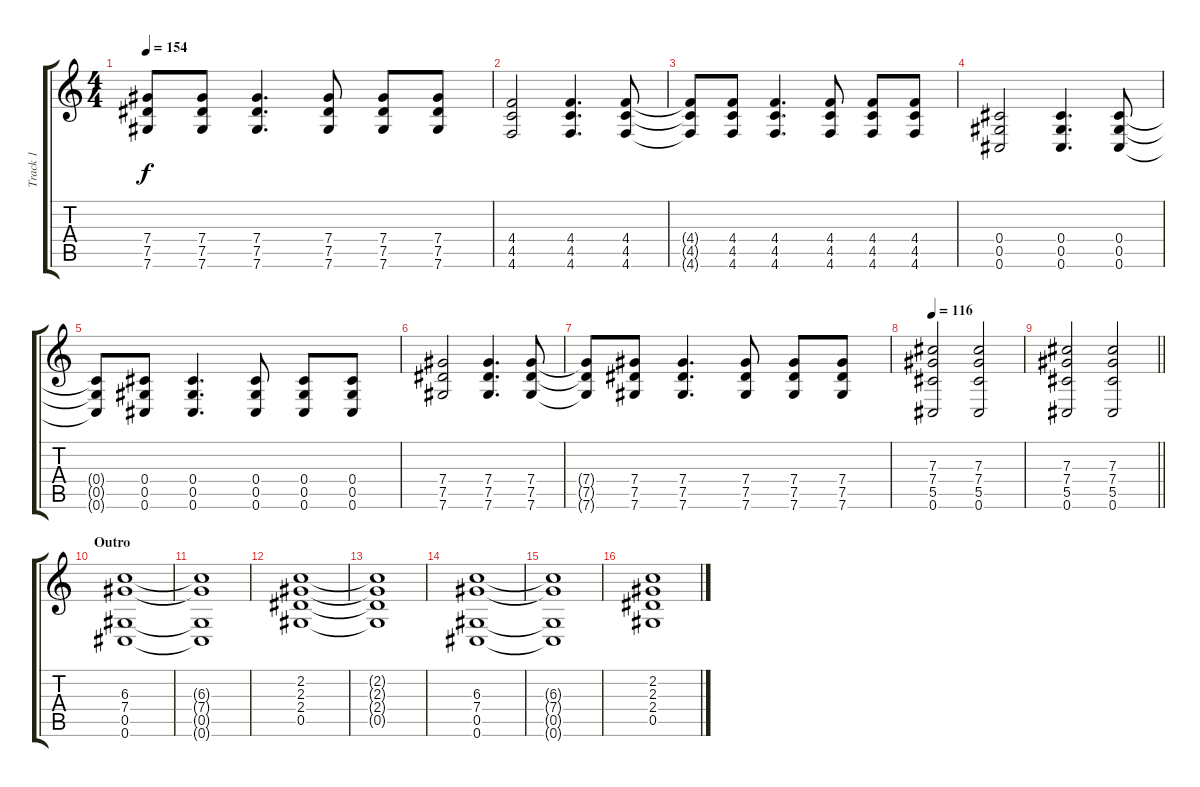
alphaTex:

\track ("Track 1" "Track 1") {instrument overdrivenguitar}
\staff {score tabs}
\tuning (Eb4 Bb3 Gb3 Db3 Ab2 Db2) {hide}
\ts (4 4)
\tempo 154
\clef g2
\ks c
(7.4{t} 7.5{t} 7.6{t}).8{dy f} (7.4 7.5 7.6).8 (7.4 7.5 7.6).4{d} (7.4 7.5 7.6).8 (7.4 7.5 7.6).8 (7.4 7.5 7.6).8 |
(4.4 4.5 4.6).2 (4.4 4.5 4.6).4{d} (4.4 4.5 4.6).8 |
(4.4{t} 4.5{t} 4.6{t}).8 (4.4 4.5 4.6).8 (4.4 4.5 4.6).4{d} (4.4 4.5 4.6).8 (4.4 4.5 4.6).8 (4.4 4.5 4.6).8 |
(0.4 0.5 0.6).2 (0.4 0.5 0.6).4{d} (0.4 0.5 0.6).8 |
(0.4{t} 0.5{t} 0.6{t}).8 (0.4 0.5 0.6).8 (0.4 0.5 0.6).4{d} (0.4 0.5 0.6).8 (0.4 0.5 0.6).8 (0.4 0.5 0.6).8 |
(7.4 7.5 7.6).2 (7.4 7.5 7.6).4{d} (7.4 7.5 7.6).8 |
(7.4{t} 7.5{t} 7.6{t}).8 (7.4 7.5 7.6).8 (7.4 7.5 7.6).4{d} (7.4 7.5 7.6).8 (7.4 7.5 7.6).8 (7.4 7.5 7.6).8 |
\tempo 116
(7.3 7.4 5.5 0.6).2 (7.3 7.4 5.5 0.6).2 |
\barLineRight lightlight
(7.3 7.4 5.5 0.6).2 (7.3 7.4 5.5 0.6).2 |
\section ("" "Outro")
(6.3 7.4 0.5 0.6).1 |
(6.3{t} 7.4{t} 0.5{t} 0.6{t}).1 |
(2.2 2.3 2.4 0.5).1 |
(2.2{t} 2.3{t} 2.4{t} 0.5{t}).1 |
(6.3 7.4 0.5 0.6).1 |
(6.3{t} 7.4{t} 0.5{t} 0.6{t}).1 |
(2.2 2.3 2.4 0.5).1
